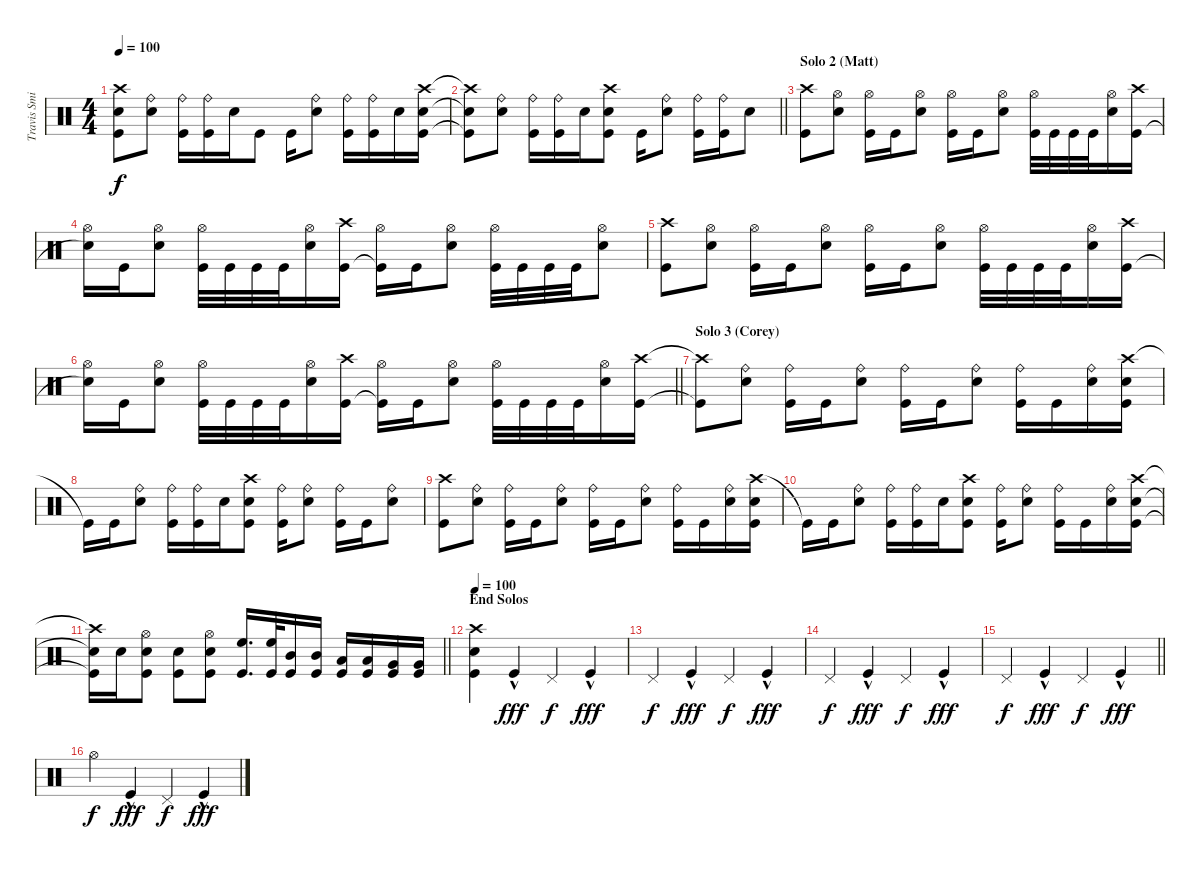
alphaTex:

\track ("Travis Smith" "Travis Smi") {instrument percussion}
\staff {score}
\articulation defaults
\ts (4 4)
\tempo 100
\clef neutral
\ks c
("Crash high (hit)" "Snare (hit) 2" "Kick (hit)").8{dy f} ("Ride (bell)" "Snare (hit) 2").8 ("Ride (bell)" "Kick (hit)").16 ("Ride (bell)" "Kick (hit)").16 "Snare (hit) 2".16 "Kick (hit)".8 "Kick (hit)".16 ("Ride (bell)" "Snare (hit) 2").8 ("Ride (bell)" "Kick (hit)").16 ("Ride (bell)" "Kick (hit)").16 "Snare (hit) 2".16 ("Crash high (hit)" "Snare (hit) 2" "Kick (hit)").16 |
\barLineRight lightlight
("Crash high (hit)"{t} "Snare (hit) 2"{t} "Kick (hit)"{t}).8 ("Ride (bell)" "Snare (hit) 2").8 ("Ride (bell)" "Kick (hit)").16 ("Ride (bell)" "Kick (hit)").16 "Snare (hit) 2".16 ("Crash high (hit)" "Snare (hit) 2" "Kick (hit)").8 "Kick (hit)".16 ("Ride (bell)" "Snare (hit) 2").8 ("Ride (bell)" "Kick (hit)").16 ("Ride (bell)" "Kick (hit)").16 "Snare (hit) 2".8 |
\section ("" "Solo 2 (Matt)")
("Crash high (hit)" "Kick (hit)").8 ("Hi-Hat (open)" "Snare (hit) 2").8 ("Hi-Hat (open)" "Kick (hit)").16 "Kick (hit)".16 ("Hi-Hat (open)" "Snare (hit) 2").8 ("Hi-Hat (open)" "Kick (hit)").16 "Kick (hit)".16 ("Hi-Hat (open)" "Snare (hit) 2").8 ("Hi-Hat (open)" "Kick (hit)").32{beam Down} "Kick (hit)".32{beam Down} "Kick (hit)".32{beam Down} "Kick (hit)".32{beam Down} ("Hi-Hat (open)" "Snare (hit) 2").16{beam Down} ("Crash high (hit)" "Kick (hit)").16{beam Down} |
("Hi-Hat (open)" "Snare (hit)"{t}).16 "Kick (hit)".16 ("Hi-Hat (open)" "Snare (hit) 2").8 ("Hi-Hat (open)" "Kick (hit)").32 "Kick (hit)".32 "Kick (hit)".32 "Kick (hit)".32 ("Hi-Hat (open)" "Snare (hit) 2").16 ("Crash high (hit)" "Kick (hit)").16 ("Hi-Hat (open)" "Kick (hit)"{t}).16 "Kick (hit)".16 ("Hi-Hat (open)" "Snare (hit) 2").8 ("Hi-Hat (open)" "Kick (hit)").32 "Kick (hit)".32 "Kick (hit)".32 "Kick (hit)".32 ("Hi-Hat (open)" "Snare (hit) 2").8 |
("Crash high (hit)" "Kick (hit)").8 ("Hi-Hat (open)" "Snare (hit) 2").8 ("Hi-Hat (open)" "Kick (hit)").16 "Kick (hit)".16 ("Hi-Hat (open)" "Snare (hit) 2").8 ("Hi-Hat (open)" "Kick (hit)").16 "Kick (hit)".16 ("Hi-Hat (open)" "Snare (hit) 2").8 ("Hi-Hat (open)" "Kick (hit)").32{beam Down} "Kick (hit)".32{beam Down} "Kick (hit)".32{beam Down} "Kick (hit)".32{beam Down} ("Hi-Hat (open)" "Snare (hit) 2").16{beam Down} ("Crash high (hit)" "Kick (hit)").16{beam Down} |
\barLineRight lightlight
("Hi-Hat (open)" "Snare (hit)"{t}).16 "Kick (hit)".16 ("Hi-Hat (open)" "Snare (hit) 2").8 ("Hi-Hat (open)" "Kick (hit)").32 "Kick (hit)".32 "Kick (hit)".32 "Kick (hit)".32 ("Hi-Hat (open)" "Snare (hit) 2").16 ("Crash high (hit)" "Kick (hit)").16 ("Hi-Hat (open)" "Kick (hit)"{t}).16 "Kick (hit)".16 ("Hi-Hat (open)" "Snare (hit) 2").8 ("Hi-Hat (open)" "Kick (hit)").32 "Kick (hit)".32 "Kick (hit)".32 "Kick (hit)".32 ("Hi-Hat (open)" "Snare (hit) 2").16 ("Crash high (hit)" "Kick (hit)").16 |
\section ("" "Solo 3 (Corey)")
("Crash high (hit)"{t} "Kick (hit)"{t}).8 ("Ride (bell)" "Snare (hit) 2").8 ("Ride (bell)" "Kick (hit)").16 "Kick (hit)".16 ("Ride (bell)" "Snare (hit) 2").8 ("Ride (bell)" "Kick (hit)").16 "Kick (hit)".16 ("Ride (bell)" "Snare (hit) 2").8 ("Ride (bell)" "Kick (hit)").16 "Kick (hit)".16 ("Ride (bell)" "Snare (hit) 2").16 ("Crash high (hit)" "Snare (hit) 2" "Kick (hit)").16 |
"Kick (hit)"{t}.16 "Kick (hit)".16 ("Ride (bell)" "Snare (hit) 2").8 ("Ride (bell)" "Kick (hit)").16 ("Ride (bell)" "Kick (hit)").16 "Snare (hit) 2".16 ("Crash high (hit)" "Snare (hit) 2" "Kick (hit)").8 ("Ride (bell)" "Kick (hit)").16 ("Ride (bell)" "Snare (hit) 2").8 ("Ride (bell)" "Kick (hit)").16 "Kick (hit)".16 ("Ride (bell)" "Snare (hit) 2").8 |
("Crash high (hit)" "Kick (hit)").8 ("Ride (bell)" "Snare (hit) 2").8 ("Ride (bell)" "Kick (hit)").16 "Kick (hit)".16 ("Ride (bell)" "Snare (hit) 2").8 ("Ride (bell)" "Kick (hit)").16 "Kick (hit)".16 ("Ride (bell)" "Snare (hit) 2").8 ("Ride (bell)" "Kick (hit)").16 "Kick (hit)".16 ("Ride (bell)" "Snare (hit) 2").16 ("Crash high (hit)" "Snare (hit) 2" "Kick (hit)").16 |
"Kick (hit)"{t}.16 "Kick (hit)".16 ("Ride (bell)" "Snare (hit) 2").8 ("Ride (bell)" "Kick (hit)").16 ("Ride (bell)" "Kick (hit)").16 "Snare (hit) 2".16 ("Crash high (hit)" "Snare (hit) 2" "Kick (hit)").8 ("Ride (bell)" "Kick (hit)").16 ("Ride (bell)" "Snare (hit) 2").8 ("Ride (bell)" "Kick (hit)").16 "Kick (hit)".16 ("Ride (bell)" "Snare (hit) 2").16 ("Crash high (hit)" "Snare (hit) 2" "Kick (hit)").16 |
\barLineRight lightlight
("Crash high (hit)"{t} "Snare (hit) 2"{t} "Kick (hit)"{t}).16 "Snare (hit) 2".16 ("Hi-Hat (open)" "Snare (hit) 2" "Kick (hit)").8 ("Snare (hit) 2" "Kick (hit)").8 ("Hi-Hat (open)" "Snare (hit) 2" "Kick (hit)").8 ("High Floor Tom (hit)" "Kick (hit)").16{d} ("High Floor Tom (hit)" "Kick (hit)").32 ("Mid Tom (hit)" "Kick (hit)").16 ("Mid Tom (hit)" "Kick (hit)").16 ("Low Tom (hit)" "Kick (hit)").16 ("Low Tom (hit)" "Kick (hit)").16 ("Very Low Tom (hit)" "Kick (hit)").16 ("Very Low Tom (hit)" "Kick (hit)").16 |
\section ("" "End Solos")
\tempo 100
("Crash high (hit)" "Snare (hit) 2" "Kick (hit)").4 "Kick (hit)"{hac}.4{dy fff} "Pedal Hi-Hat (hit)".4{dy f} "Kick (hit)"{hac}.4{dy fff} |
"Pedal Hi-Hat (hit)".4{dy f} "Kick (hit)"{hac}.4{dy fff} "Pedal Hi-Hat (hit)".4{dy f} "Kick (hit)"{hac}.4{dy fff} |
"Pedal Hi-Hat (hit)".4{dy f} "Kick (hit)"{hac}.4{dy fff} "Pedal Hi-Hat (hit)".4{dy f} "Kick (hit)"{hac}.4{dy fff} |
\barLineRight lightlight "Pedal Hi-Hat (hit)".4{dy f} "Kick (hit)"{hac}.4{dy fff} "Pedal Hi-Hat (hit)".4{dy f} "Kick (hit)"{hac}.4{dy fff}
|
"Hi-Hat (open)".4{dy f} "Kick (hit)"{hac}.4{dy fff} "Pedal Hi-Hat (hit)".4{dy f} "Kick (hit)"{hac}.4{dy fff}
